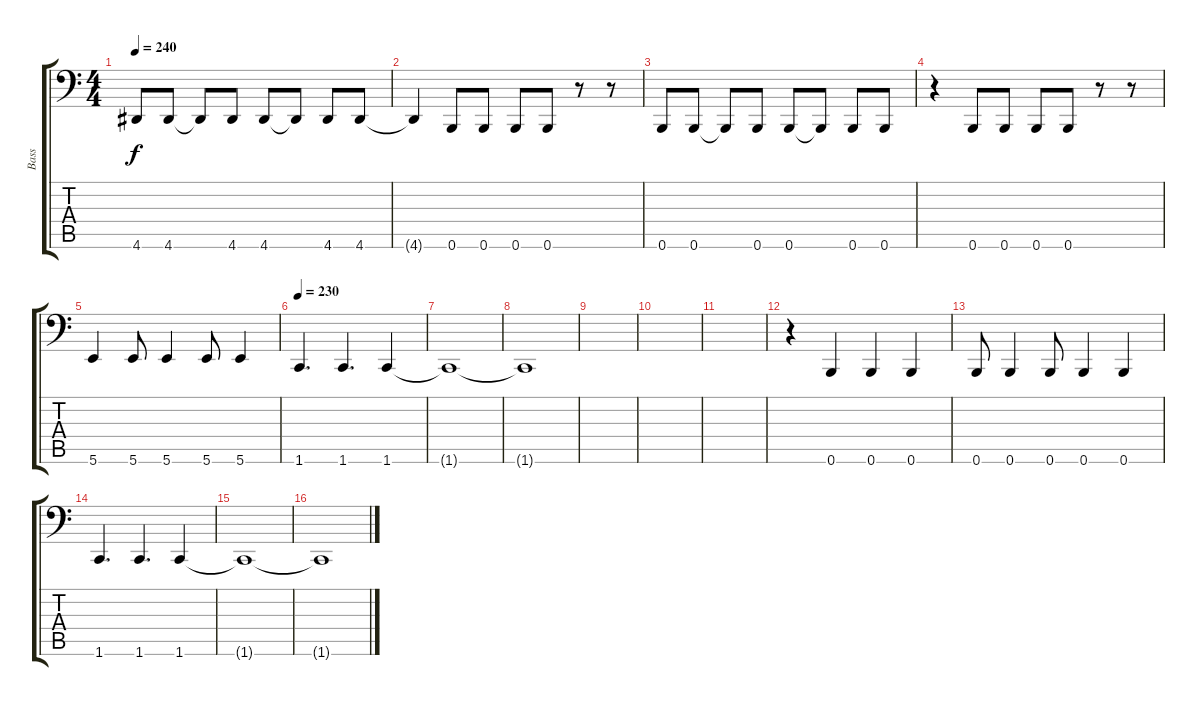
\track ("Bass" "Bass") {instrument electricbassfinger}
\staff {score tabs}
\tuning (Db3 Ab2 E2 B1 Gb1 B0) {hide}
\ts (4 4)
\tempo 240
\clef f4
\ks c
4.6.8{dy f} 4.6.8 4.6{t}.8 4.6.8 4.6.8 4.6{t}.8 4.6.8 4.6.8 |
4.6{t}.4 0.6.8 0.6.8 0.6.8 0.6.8 r.8 r.8 |
0.6.8 0.6.8 0.6{t}.8 0.6.8 0.6.8 0.6{t}.8 0.6.8 0.6.8 |
r.4 0.6.8 0.6.8 0.6.8 0.6.8 r.8 r.8 |
5.6.4 5.6.8 5.6.4 5.6.8 5.6.4 |
\tempo 230
1.6.4{d} 1.6.4{d} 1.6.4 |
1.6{t}.1 |
1.6{t}.1 |
|
|
|
r.4 0.6.4 0.6.4 0.6.4 |
0.6.8 0.6.4 0.6.8 0.6.4 0.6.4 |
1.6.4{d} 1.6.4{d} 1.6.4 |
1.6{t}.1 |
1.6{t}.1
